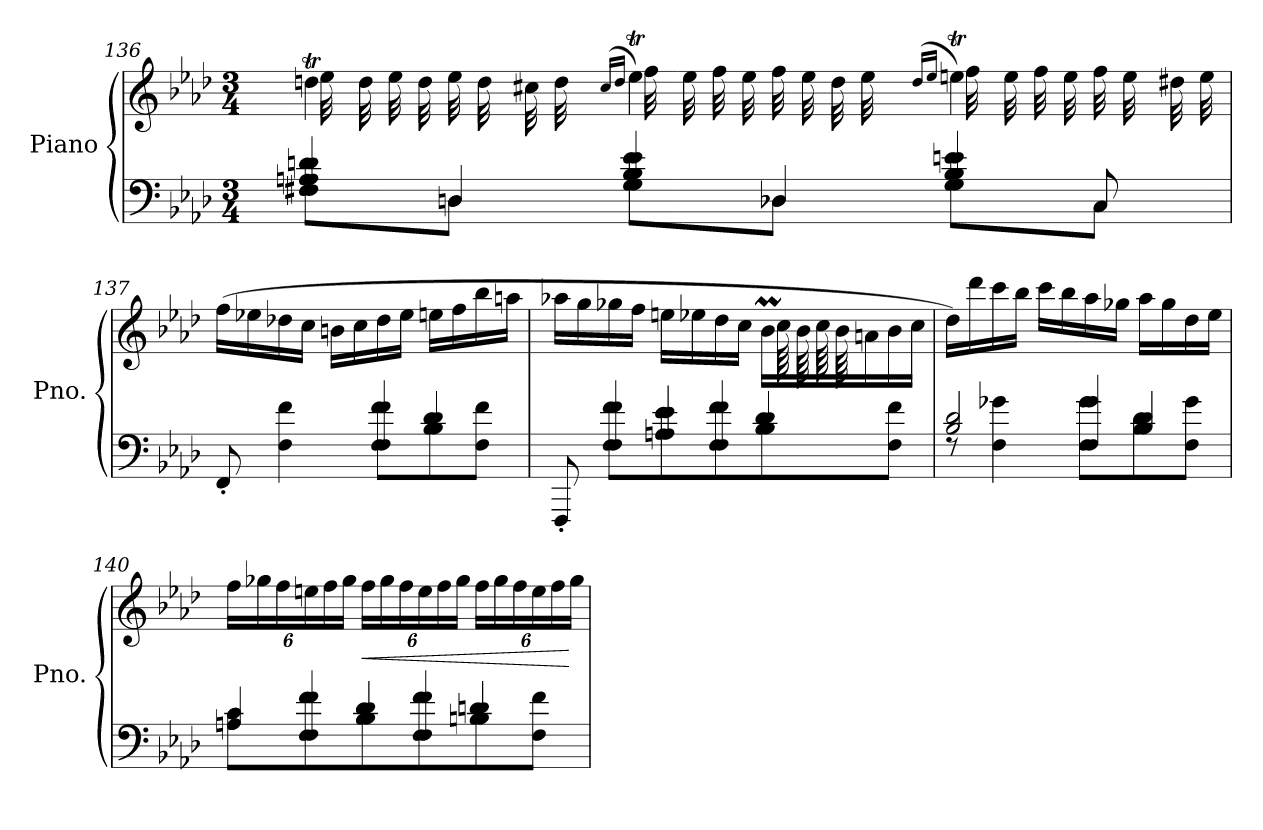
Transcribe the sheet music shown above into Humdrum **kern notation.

**kern	**kern	**dynam
*part1	*part1	*part1
*staff2	*staff1	*staff1/2
*I"Piano	*	*
*I'Pno.	*	*
*clefF4	*clefG2	*
*k[b-e-a-d-]	*k[b-e-a-d-]	*
*M3/4	*M3/4	*
=136	=136	=136
*^	*^	*
*	*^	*	*	*
8ryy	8F#X\ 8An\ 8dn\L	4F#/ 4A/ 4d/	4ddnt\	32ee-	.
.	.	.	.	32dd	.
.	.	.	.	32ee-	.
.	.	.	.	32dd	.
4Dn/	8D\J	.	.	32ee-	.
.	.	.	.	32dd	.
.	.	.	.	32cc#X	.
.	.	.	.	32dd	.
.	.	.	(16qcc#/LL	.	.
.	.	.	16qdd/JJ	.	.
.	8G\ 8B-\ 8e-\L	4G/ 4B-/ 4e-/	4ee-T\)	32ff	.
.	.	.	.	32ee-	.
.	.	.	.	32ff	.
.	.	.	.	32ee-	.
4D-X/	8D-\J	.	.	32ff	.
.	.	.	.	32ee-	.
.	.	.	.	32dd	.
.	.	.	.	32ee-	.
.	.	.	(16qdd/LL	.	.
.	.	.	16qee-/JJ	.	.
.	8G\ 8B-\ 8e-\L	4G/ 4B-/ 4en/	4eent\)	32ff	.
.	.	.	.	32ee	.
.	.	.	.	32ff	.
.	.	.	.	32ee	.
8C/	8C\J	.	.	32ff	.
.	.	.	.	32ee	.
.	.	.	.	32dd#X	.
.	.	.	.	32ee	.
!!LO:LB:g=z
=137	=137	=137	=137	=137	=137
!	!	!	!	!	!LO:DY:b=2
!	!	!	!	!	!LO:DY:n=1:b=2
!	!	!	!	!	!LO:DY:n=2:b
*	*	*	*v	*v	*
8FF'/	2ryy	4.ryy	(16ff\LL	p sf other-dynamics
.	.	.	16ee-X\	.
4F\ 4f\	.	.	16dd-X\	.
.	.	.	16cc\JJ	.
.	.	.	16bn\LL	.
.	.	.	16cc\	.
8F\ 8f\L	.	4F/ 4f/	16dd-\	.
.	.	.	16ee-\JJ	.
8B-\ 8d-\	4B-/ 4d-/	.	16een\LL	.
.	.	.	16ff\	.
8F\ 8f\J	.	8ryy	16bb-\	.
.	.	.	16aan\JJ	.
!!LO:LB:g=z
=138	=138	=138	=138	=138
*	*	*	*^	*
!	!	!	!	!	!LO:DY:a=2
8FFF'/	8ryy	4ryy	16aa-X\LL	2ryy	other-dynamics
.	.	.	16gg\	.	.
8F\ 8f\L	4F/ 4f/	.	16gg-X\	.	.
.	.	.	16ff\JJ	.	.
8A-\ 8e-\	.	4An/ 4e-/	16een\LL	.	.
.	.	.	16ee-X\	.	.
8F\ 8f\	4F/ 4f/	.	16dd-\	.	.
.	.	.	16cc\JJ	.	.
8B-\ 8d-\	.	4B-/ 4d-/	16b-M\LL	64cc	.
.	.	.	.	64b-	.
.	.	.	.	64cc	.
.	.	.	.	64b-	.
.	.	.	16an\	8.ryy	.
8F\ 8f\J	8ryy	.	16b-\	.	.
.	.	.	16cc\JJ	.	.
*	*	*	*v	*v	*
=139	=139	=139	=139	=139
2B-/ 2d-/	8rF	4.ryy	16dd-\LL)	.
.	.	.	16ddd-\	.
.	4F\ 4g-X\	.	16ccc\	.
.	.	.	16bb-\JJ	.
.	.	.	16ccc\LL	.
.	.	.	16bb-\	.
.	4F/ 4g-/	8F\ 8g-\L	16aa-\	.
.	.	.	16gg-X\JJ	.
4B-/ 4d-/	.	8B-\ 8d-\	16aa-\LL	.
.	.	.	16gg-\	.
.	8ryy	8F\ 8g-\J	16dd-\	.
.	.	.	16ee-\JJ	.
!!LO:LB:g=z
=140	=140	=140	=140	=140
*	*	*	*Xbrackettup	*
!	!	!	!	!LO:DY:b
8An\ 8c\L	4A/ 4c/	8ryy	24ff\LL	other-dynamics
.	.	.	24gg-X\	.
.	.	.	24ff\	.
8F\ 8f\	.	4F/ 4f/	24een\	.
.	.	.	24ff\	.
.	.	.	24gg-\JJ	.
!	!	!	!	!LO:HP:b
8B-\ 8d-\	4B-/ 4d-/	.	24ff\LL	<
.	.	.	24gg-\	.
.	.	.	24ff\	.
8F\ 8f\	.	4F/ 4f/	24ee\	.
.	.	.	24ff\	.
.	.	.	24gg-\JJ	.
8Bn\ 8dn\	4B/ 4d/	.	24ff\LL	.
.	.	.	24gg-\	.
.	.	.	24ff\	.
8F\ 8f\J	.	8ryy	24ee\	.
.	.	.	24ff\	.
.	.	.	24gg-\JJ	[
*v	*v	*v	*	*
=	=	=
*-	*-	*-
